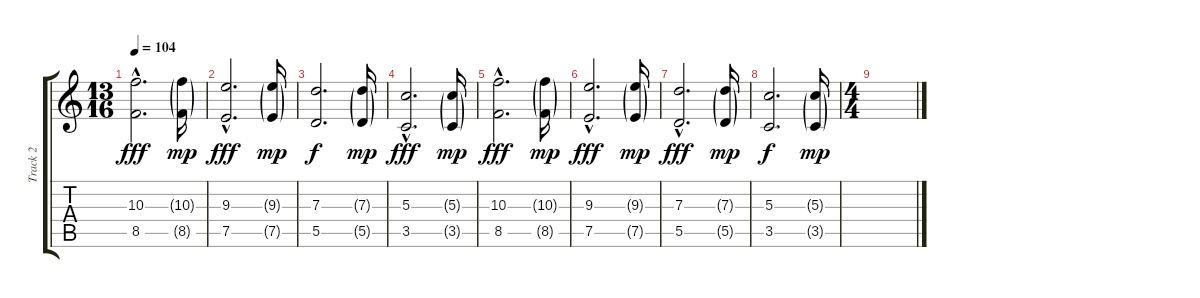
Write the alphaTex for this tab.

\track ("Track 2" "Track 2") {instrument distortionguitar}
\staff {score tabs}
\tuning (E4 B3 G3 D3 A2 D2) {hide}
\ts (13 16)
\tempo 104
\clef g2
\ks c
(10.3{hac} 8.5{hac}).2{d dy fff} (10.3{g} 8.5{g}).16{dy mp} |
(9.3{hac} 7.5{hac}).2{d dy fff} (9.3{g} 7.5{g}).16{dy mp} |
(7.3 5.5).2{d dy f} (7.3{g} 5.5{g}).16{dy mp} |
(5.3{hac} 3.5{hac}).2{d dy fff} (5.3{g} 3.5{g}).16{dy mp} |
(10.3{hac} 8.5{hac}).2{d dy fff} (10.3{g} 8.5{g}).16{dy mp} |
(9.3{hac} 7.5{hac}).2{d dy fff} (9.3{g} 7.5{g}).16{dy mp} |
(7.3{hac} 5.5{hac}).2{d dy fff} (7.3{g} 5.5{g}).16{dy mp} |
(5.3 3.5).2{d dy f} (5.3{g} 3.5{g}).16{dy mp} |
\ts (4 4)
